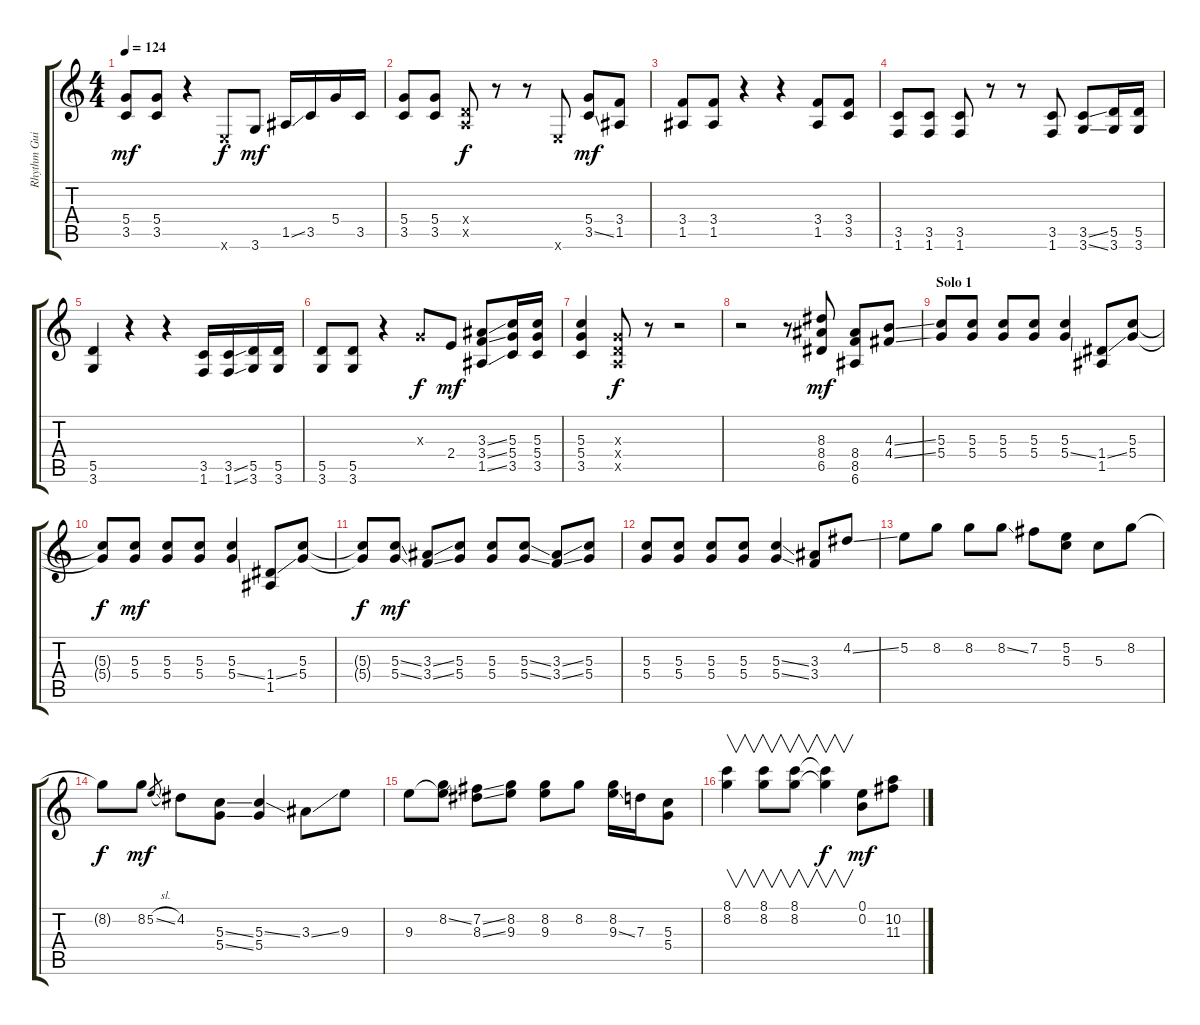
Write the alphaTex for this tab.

\track ("Rhythm Guitar" "Rhythm Gui") {instrument distortionguitar}
\staff {score tabs}
\tuning (E4 B3 G3 D3 A2 E2) {hide}
\ts (4 4)
\tempo 124
\clef g2
\ks c
(5.4 3.5).8{dy mf} (5.4 3.5).8 r.4 0.6{x}.8{dy f} 3.6.8{dy mf} 1.5{ss}.16 3.5.16 5.4.16 3.5.16 |
(5.4 3.5).8 (5.4 3.5).8 (0.4{x} 0.5{x}).8{dy f} r.8 r.8 0.6{x}.8 (5.4 3.5{ss}).8{dy mf} (3.4 1.5).8 |
(3.4 1.5).8 (3.4 1.5).8 r.4 r.4 (3.4 1.5).8 (3.4 3.5).8 |
(3.5 1.6).8 (3.5 1.6).8 (3.5 1.6).8 r.8 r.8 (3.5 1.6).8 (3.5{ss} 3.6{ss}).8 (5.5 3.6).16 (5.5 3.6).16 |
(5.5 3.6).4 r.4 r.4 (3.5 1.6).16 (3.5{ss} 1.6{ss}).16 (5.5 3.6).16 (5.5 3.6).16 |
(5.5 3.6).8 (5.5 3.6).8 r.4 0.3{x}.8{dy f} 2.4.8{dy mf} (3.3{ss} 3.4{ss} 1.5{ss}).8 (5.3 5.4 3.5).16 (5.3 5.4 3.5).16 |
(5.3 5.4 3.5).4 (0.3{x} 0.4{x} 0.5{x}).8{dy f} r.8 r.2 |
r.2 r.8 (8.3 8.4 6.5).8{dy mf} (8.4 8.5 6.6).8 (4.3{ss} 4.4{ss}).8 |
\section ("" "Solo 1")
(5.3 5.4).8 (5.3 5.4).8 (5.3 5.4).8 (5.3 5.4).8 (5.3 5.4{ss}).4 (1.4{ss} 1.5).8 (5.3 5.4).8 |
(5.3{t} 5.4{t}).8{dy f} (5.3 5.4).8{dy mf} (5.3 5.4).8 (5.3 5.4).8 (5.3 5.4{ss}).4 (1.4{ss} 1.5).8 (5.3 5.4).8 |
(5.3{t} 5.4{t}).8{dy f} (5.3{ss} 5.4{ss}).8{dy mf} (3.3{ss} 3.4{ss}).8 (5.3 5.4).8 (5.3 5.4).8 (5.3{ss} 5.4{ss}).8 (3.3{ss} 3.4{ss}).8 (5.3 5.4).8 |
(5.3 5.4).8 (5.3 5.4).8 (5.3 5.4).8 (5.3 5.4).8 (5.3{ss} 5.4{ss}).4 (3.3 3.4).8 4.2{ss}.8 |
5.2.8 8.2.8 8.2.8 8.2{ss}.8 7.2.8 (5.2 5.3).8 5.3.8 8.2.8 |
8.2{t}.8{dy f} 8.2.8{dy mf} 5.2{sl}.8{gr} 4.2.8 (5.3{ss} 5.4{ss}).8 (5.3{ss} 5.4).4 3.3{ss}.8 9.3.8 |
9.3.8 (8.2{ss} 9.3{t}).8 (7.2{ss} 8.3{ss}).8 (8.2 9.3).8 (8.2 9.3).8 8.2.8 (8.2 9.3{ss}).16 7.3.16 (5.3 5.4).8 |
(8.1 8.2).4{v} (8.1 8.2).8{v} (8.1 8.2).8{v} (8.1{t} 8.2{t}).4{v dy f} (0.1 0.2).8{dy mf} (10.2{ss} 11.3{ss}).8
